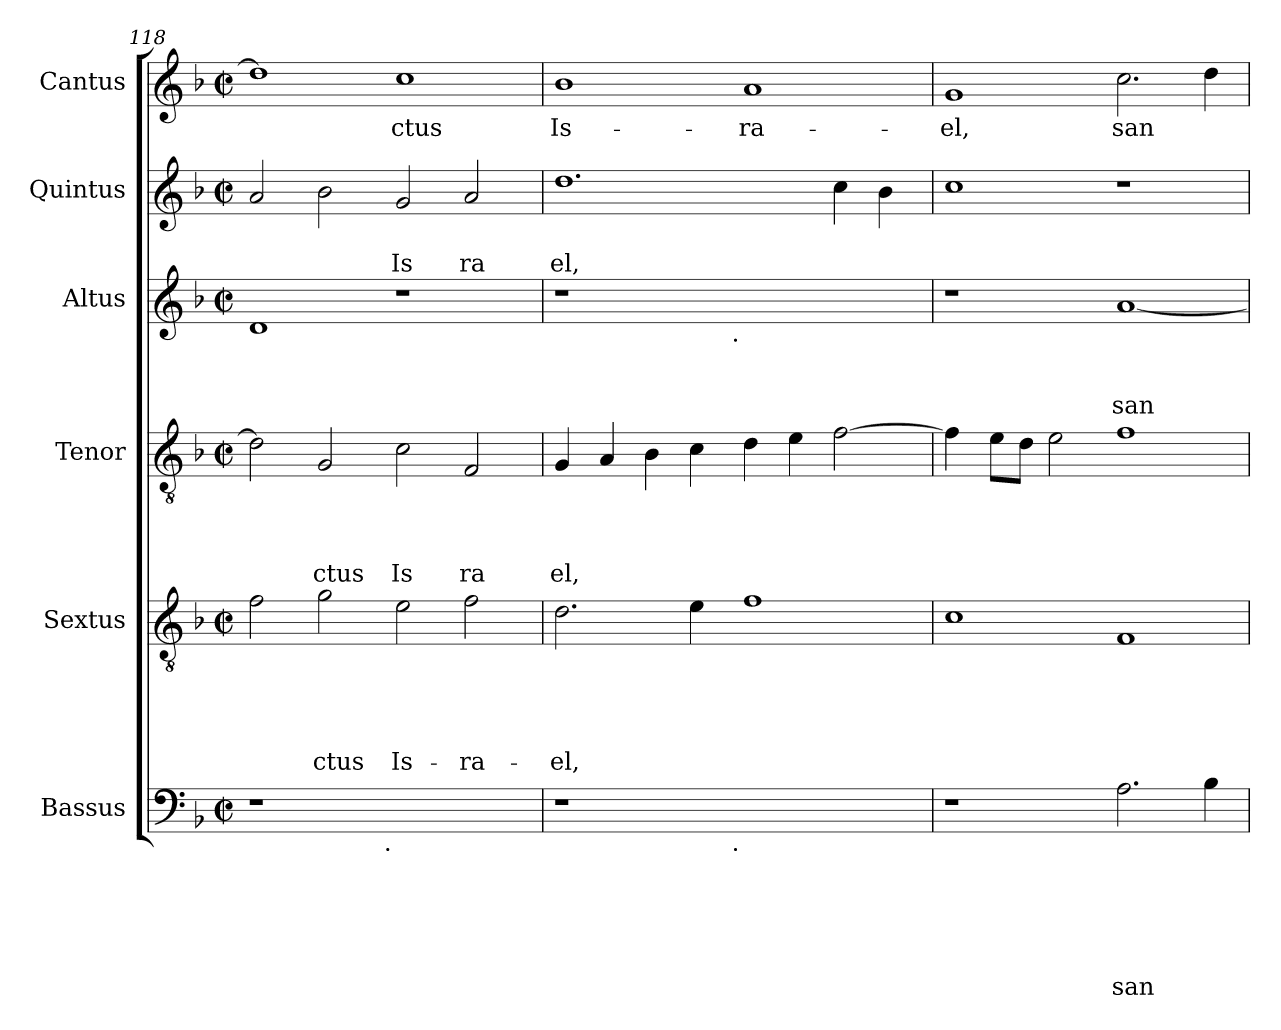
**kern	**text	**text	**text	**text	**text	**text	**kern	**text	**text	**text	**text	**text	**kern	**text	**text	**text	**text	**kern	**text	**text	**text	**kern	**text	**text	**kern	**text
*part6	*part6	*part6	*part6	*part6	*part6	*part6	*part5	*part5	*part5	*part5	*part5	*part5	*part4	*part4	*part4	*part4	*part4	*part3	*part3	*part3	*part3	*part2	*part2	*part2	*part1	*part1
*staff6	*staff6	*staff6	*staff6	*staff6	*staff6	*staff6	*staff5	*staff5	*staff5	*staff5	*staff5	*staff5	*staff4	*staff4	*staff4	*staff4	*staff4	*staff3	*staff3	*staff3	*staff3	*staff2	*staff2	*staff2	*staff1	*staff1
*I"Bassus	*	*	*	*	*	*	*I"Sextus	*	*	*	*	*	*I"Tenor	*	*	*	*	*I"Altus	*	*	*	*I"Quintus	*	*	*I"Cantus	*
*clefF4	*	*	*	*	*	*	*clefGv2	*	*	*	*	*	*clefGv2	*	*	*	*	*clefG2	*	*	*	*clefG2	*	*	*clefG2	*
*k[b-]	*	*	*	*	*	*	*k[b-]	*	*	*	*	*	*k[b-]	*	*	*	*	*k[b-]	*	*	*	*k[b-]	*	*	*k[b-]	*
*F:	*	*	*	*	*	*	*F:	*	*	*	*	*	*F:	*	*	*	*	*F:	*	*	*	*F:	*	*	*F:	*
*M2/2	*	*	*	*	*	*	*M2/2	*	*	*	*	*	*M2/2	*	*	*	*	*M2/2	*	*	*	*M2/2	*	*	*M2/2	*
*met(c|)	*	*	*	*	*	*	*met(c|)	*	*	*	*	*	*met(c|)	*	*	*	*	*met(c|)	*	*	*	*met(c|)	*	*	*met(c|)	*
=118	=118	=118	=118	=118	=118	=118	=118	=118	=118	=118	=118	=118	=118	=118	=118	=118	=118	=118	=118	=118	=118	=118	=118	=118	=118	=118
*^	*	*	*	*	*	*	*	*	*	*	*	*	*	*	*	*	*	*	*	*	*	*	*	*	*	*
1r	2ryy	.	.	.	.	.	.	2f\	.	.	.	.	.	2d\]	.	.	.	.	1d	.	.	.	2a/	.	.	1dd]	.
!	!	!	!	!	!	!	!	!	!	!	!	!	!LO:LY:b	!	!	!	!	!LO:LY:b	!	!	!	!	!	!	!	!	!
.	4...ryy	.	.	.	.	.	.	2g\	.	.	.	.	-ctus	2G/	.	.	.	ctus	.	.	.	.	2b-\	.	.	.	.
!	!LO:TX:b:t=.	!	!	!	!	!	!	!	!	!	!	!	!	!	!	!	!	!	!	!	!	!	!	!	!	!	!
.	1ryy	.	.	.	.	.	.	.	.	.	.	.	.	.	.	.	.	.	.	.	.	.	.	.	.	.	.
!	!	!	!	!	!	!	!	!	!	!	!	!	!LO:LY:b	!	!	!	!	!LO:LY:b	!	!	!	!	!	!	!LO:LY:b	!	!LO:LY:b
1ryy	.	.	.	.	.	.	.	2e\	.	.	.	.	Is-	2c\	.	.	.	Is	1r	.	.	.	2g/	.	Is	1cc	-ctus
!	!	!	!	!	!	!	!	!	!	!	!	!	!LO:LY:b	!	!	!	!	!LO:LY:b	!	!	!	!	!	!	!LO:LY:b	!	!
.	.	.	.	.	.	.	.	2f\	.	.	.	.	-ra-	2F/	.	.	.	ra	.	.	.	.	2a/	.	ra	.	.
.	32ryy	.	.	.	.	.	.	.	.	.	.	.	.	.	.	.	.	.	.	.	.	.	.	.	.	.	.
=119	=119	=119	=119	=119	=119	=119	=119	=119	=119	=119	=119	=119	=119	=119	=119	=119	=119	=119	=119	=119	=119	=119	=119	=119	=119	=119	=119
!	!	!	!	!	!	!	!	!	!	!	!	!	!LO:LY:b	!	!	!	!	!LO:LY:b	!	!	!	!	!	!	!LO:LY:b	!	!LO:LY:b
*	*	*	*	*	*	*	*	*	*	*	*	*	*	*	*	*	*	*	*^	*	*	*	*	*	*	*	*
1r	2ryy	.	.	.	.	.	.	2.d\	.	.	.	.	-el,	4G/	.	.	.	el,	1r	2ryy	.	.	.	1.dd	.	el,	1b-	Is-
.	.	.	.	.	.	.	.	.	.	.	.	.	.	4A/	.	.	.	.	.	.	.	.	.	.	.	.	.	.
.	4...ryy	.	.	.	.	.	.	.	.	.	.	.	.	4B-\	.	.	.	.	.	4...ryy	.	.	.	.	.	.	.	.
.	.	.	.	.	.	.	.	4e\	.	.	.	.	.	4c\	.	.	.	.	.	.	.	.	.	.	.	.	.	.
!	!	!	!	!	!	!	!	!	!	!	!	!	!	!	!	!	!	!	!	!LO:TX:b:t=.	!	!	!	!	!	!	!	!
!	!LO:TX:b:t=.	!	!	!	!	!	!	!	!	!	!	!	!	!	!	!	!	!	!	!	!	!	!	!	!	!	!	!
.	1ryy	.	.	.	.	.	.	.	.	.	.	.	.	.	.	.	.	.	.	1ryy	.	.	.	.	.	.	.	.
!	!	!	!	!	!	!	!	!	!	!	!	!	!	!	!	!	!	!	!	!	!	!	!	!	!	!	!	!LO:LY:b
1ryy	.	.	.	.	.	.	.	1f	.	.	.	.	.	4d\	.	.	.	.	1ryy	.	.	.	.	.	.	.	1a	-ra-
.	.	.	.	.	.	.	.	.	.	.	.	.	.	4e\	.	.	.	.	.	.	.	.	.	.	.	.	.	.
.	.	.	.	.	.	.	.	.	.	.	.	.	.	[<2f\	.	.	.	.	.	.	.	.	.	4cc\	.	.	.	.
.	.	.	.	.	.	.	.	.	.	.	.	.	.	.	.	.	.	.	.	.	.	.	.	4b-\	.	.	.	.
.	32ryy	.	.	.	.	.	.	.	.	.	.	.	.	.	.	.	.	.	.	32ryy	.	.	.	.	.	.	.	.
!!LO:LB:g=z
=120	=120	=120	=120	=120	=120	=120	=120	=120	=120	=120	=120	=120	=120	=120	=120	=120	=120	=120	=120	=120	=120	=120	=120	=120	=120	=120	=120	=120
!	!	!	!	!	!	!	!	!	!	!	!	!	!	!	!	!	!	!	!	!	!	!	!	!	!	!	!	!LO:LY:b
*v	*v	*	*	*	*	*	*	*	*	*	*	*	*	*	*	*	*	*	*v	*v	*	*	*	*	*	*	*	*
1r	.	.	.	.	.	.	1c	.	.	.	.	.	4f\]	.	.	.	.	1r	.	.	.	1cc	.	.	1g	-el,
.	.	.	.	.	.	.	.	.	.	.	.	.	8e\L	.	.	.	.	.	.	.	.	.	.	.	.	.
.	.	.	.	.	.	.	.	.	.	.	.	.	8d\J	.	.	.	.	.	.	.	.	.	.	.	.	.
.	.	.	.	.	.	.	.	.	.	.	.	.	2e\	.	.	.	.	.	.	.	.	.	.	.	.	.
!	!	!	!	!	!	!LO:LY:b	!	!	!	!	!	!	!	!	!	!	!	!	!	!	!LO:LY:b	!	!	!	!	!LO:LY:b
2.A\	.	.	.	.	.	san	1F	.	.	.	.	.	1f	.	.	.	.	[<1a	.	.	san	1r	.	.	2.cc\	san
4B-\	.	.	.	.	.	.	.	.	.	.	.	.	.	.	.	.	.	.	.	.	.	.	.	.	4dd\	.
=	=	=	=	=	=	=	=	=	=	=	=	=	=	=	=	=	=	=	=	=	=	=	=	=	=	=
*-	*-	*-	*-	*-	*-	*-	*-	*-	*-	*-	*-	*-	*-	*-	*-	*-	*-	*-	*-	*-	*-	*-	*-	*-	*-	*-
